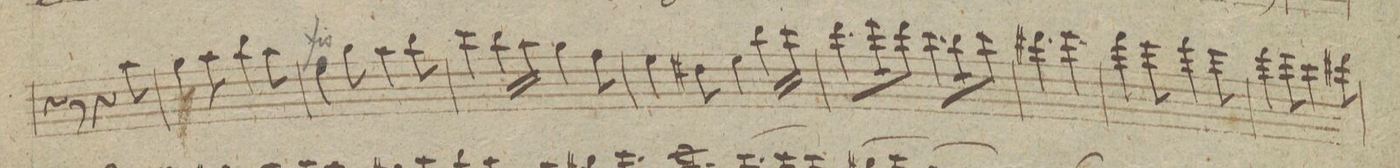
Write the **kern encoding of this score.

**kern	**dynam
*I"Flauto.	*
*clefG2	*
*k[f#c#g#]	*
*M6/8	*
4r	.
8r	.
4r	.
8aa\	.
=9	=9
4gg#\	.
8aa\	.
4bb\	.
8aa\	.
=10	=10
4ee\	.
8gg#\	.
4aa\	.
8bb\	.
=11	=11
4ccc#\	.
16bb\LL	.
16aa\JJ	.
4gg#\	.
8ff#\	.
=12	=12
4ee\	.
8dd#X\	.
4ee\	.
16bb\LL	.
16ccc#\JJ	.
=13	=13
8.ddd\L	.
16eee\K	.
8ddd\J	.
8.ccc#\L	.
16bb\K	.
8ccc#\J	.
=14	=14
4.ddd#X\	.
4.eee\	.
=15	=15
4fff#\	.
8eee\	.
4fff#\	.
8eee\	.
=16	=16
4fff#\	.
8eee\	.
4ccc#\	.
8ddd#X\	.
=17	=17
*-	*-
